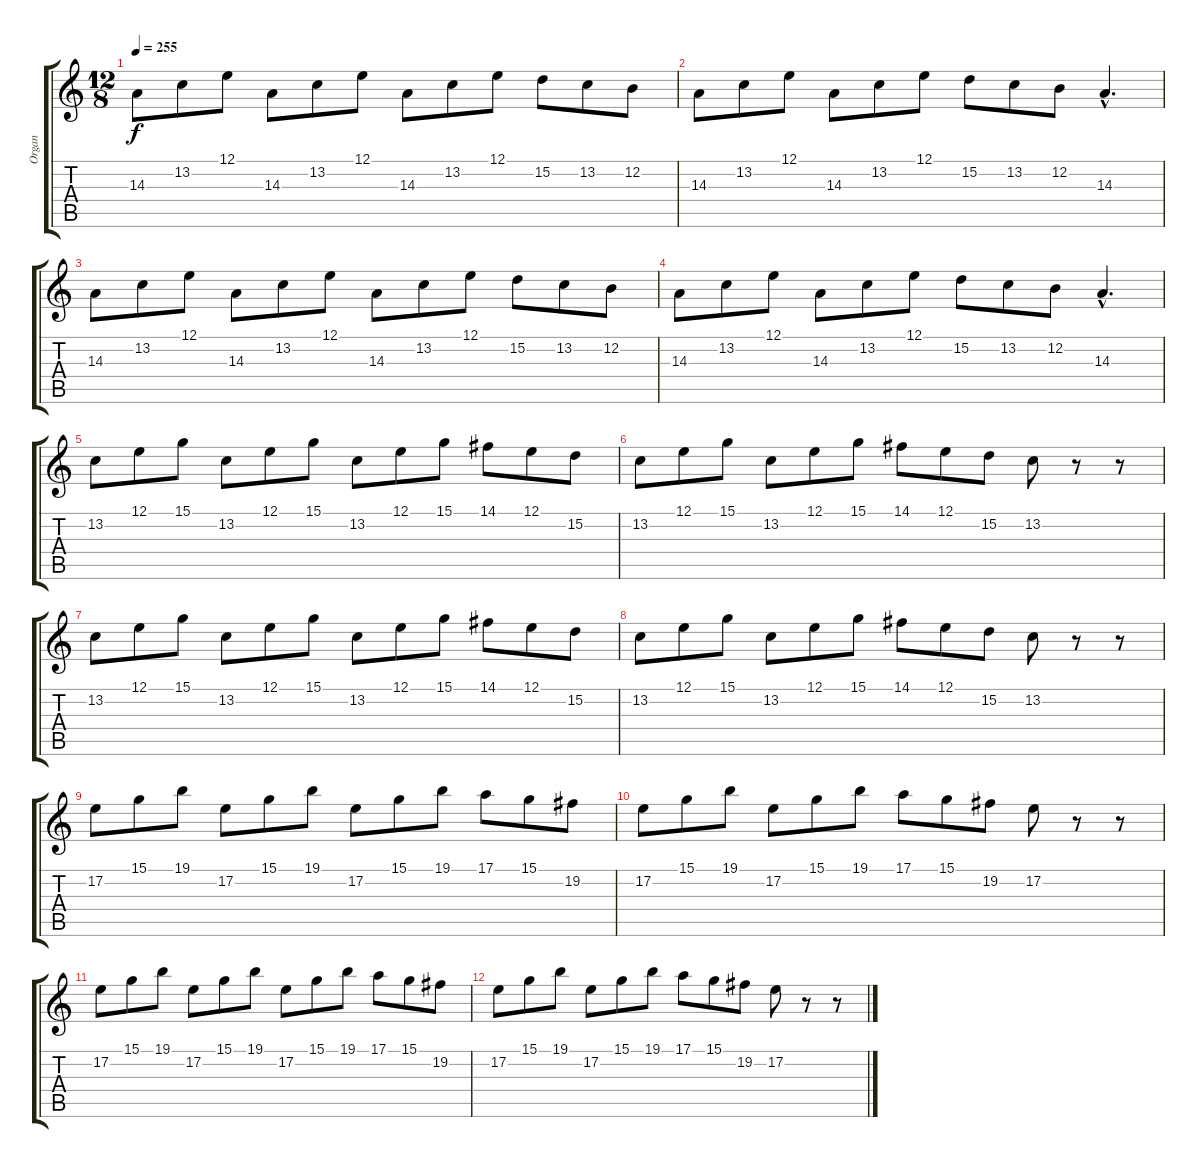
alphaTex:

\track ("Organ" "Organ") {instrument drawbarorgan}
\staff {score tabs}
\tuning (E4 B3 G3 D3 A2 E2) {hide}
\ts (12 8)
\tempo 255
\clef g2
\ks c
14.3.8{dy f} 13.2.8 12.1.8 14.3.8 13.2.8 12.1.8 14.3.8 13.2.8 12.1.8 15.2.8 13.2.8 12.2.8 |
14.3.8 13.2.8 12.1.8 14.3.8 13.2.8 12.1.8 15.2.8 13.2.8 12.2.8 14.3{hac}.4{d} |
14.3.8 13.2.8 12.1.8 14.3.8 13.2.8 12.1.8 14.3.8 13.2.8 12.1.8 15.2.8 13.2.8 12.2.8 |
14.3.8 13.2.8 12.1.8 14.3.8 13.2.8 12.1.8 15.2.8 13.2.8 12.2.8 14.3{hac}.4{d} |
13.2.8 12.1.8 15.1.8 13.2.8 12.1.8 15.1.8 13.2.8 12.1.8 15.1.8 14.1.8 12.1.8 15.2.8 |
13.2.8 12.1.8 15.1.8 13.2.8 12.1.8 15.1.8 14.1.8 12.1.8 15.2.8 13.2.8 r.8 r.8 |
13.2.8 12.1.8 15.1.8 13.2.8 12.1.8 15.1.8 13.2.8 12.1.8 15.1.8 14.1.8 12.1.8 15.2.8 |
13.2.8 12.1.8 15.1.8 13.2.8 12.1.8 15.1.8 14.1.8 12.1.8 15.2.8 13.2.8 r.8 r.8 |
17.2.8 15.1.8 19.1.8 17.2.8 15.1.8 19.1.8 17.2.8 15.1.8 19.1.8 17.1.8 15.1.8 19.2.8 |
17.2.8 15.1.8 19.1.8 17.2.8 15.1.8 19.1.8 17.1.8 15.1.8 19.2.8 17.2.8 r.8 r.8 |
17.2.8 15.1.8 19.1.8 17.2.8 15.1.8 19.1.8 17.2.8 15.1.8 19.1.8 17.1.8 15.1.8 19.2.8 |
17.2.8 15.1.8 19.1.8 17.2.8 15.1.8 19.1.8 17.1.8 15.1.8 19.2.8 17.2.8 r.8 r.8
